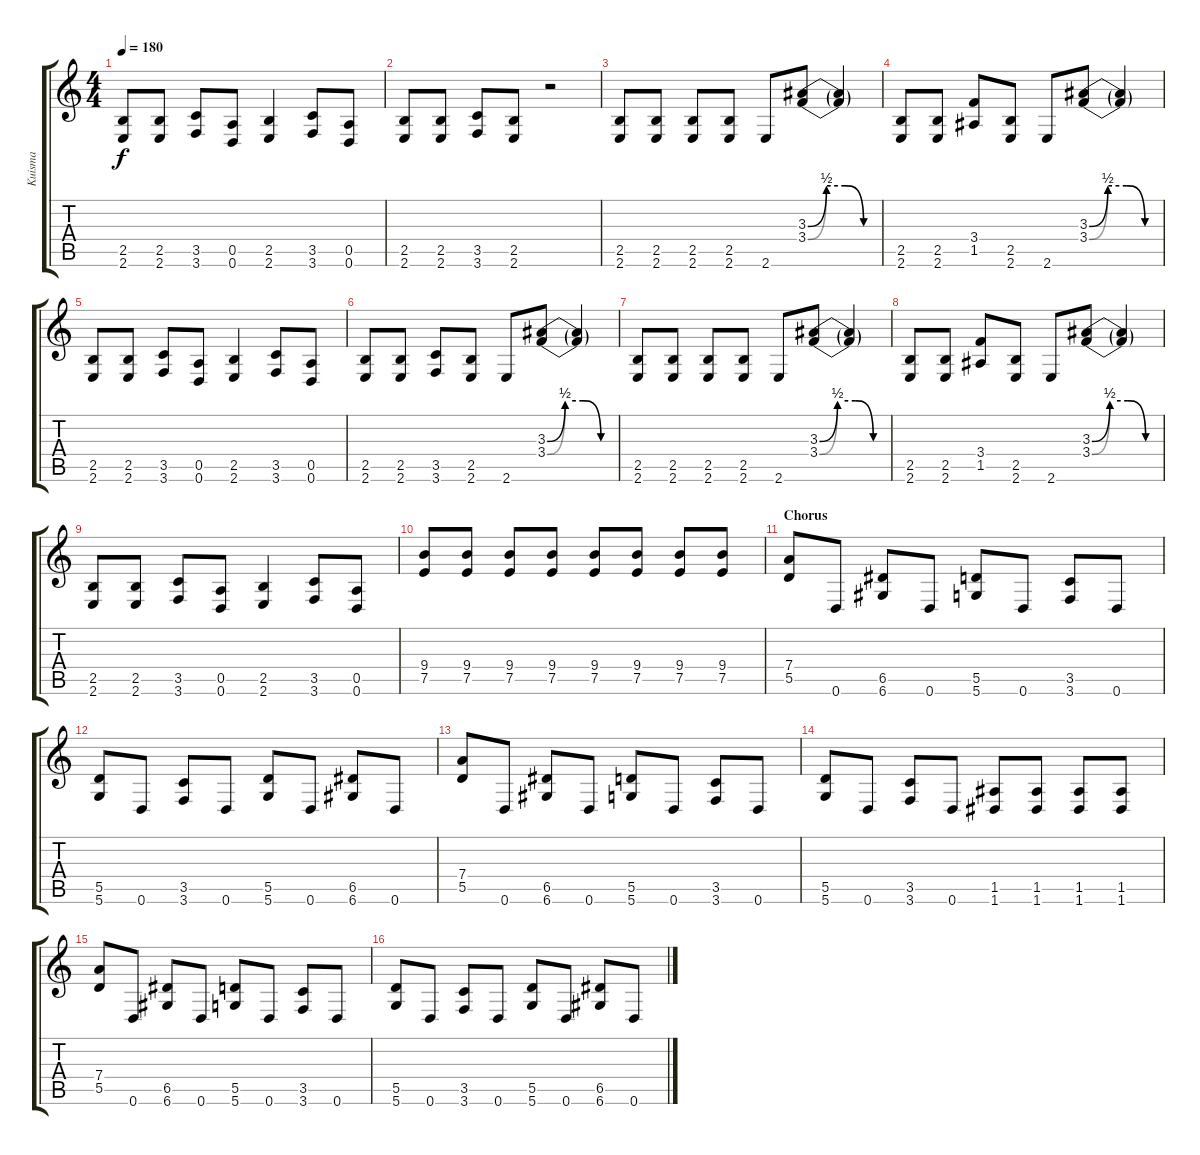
\track ("Kuisma" "Kuisma") {instrument distortionguitar}
\staff {score tabs}
\tuning (E4 B3 G3 D3 A2 D2) {hide}
\ts (4 4)
\tempo 180
\clef g2
\ks c
(2.5 2.6).8{dy f} (2.5 2.6).8 (3.5 3.6).8 (0.5 0.6).8 (2.5 2.6).4 (3.5 3.6).8 (0.5 0.6).8 |
(2.5 2.6).8 (2.5 2.6).8 (3.5 3.6).8 (2.5 2.6).8 r.2 |
(2.5 2.6).8 (2.5 2.6).8 (2.5 2.6).8 (2.5 2.6).8 2.6.8 (3.3{be (custom 0 0 15 2 30 2 45 0 60 0)} 3.4{be (custom 0 0 15 2 30 2 45 0 60 0)}).8 (3.3{t} 3.4{t}).4 |
(2.5 2.6).8 (2.5 2.6).8 (3.4 1.5).8 (2.5 2.6).8 2.6.8 (3.3{be (custom 0 0 15 2 30 2 45 0 60 0)} 3.4{be (custom 0 0 15 2 30 2 45 0 60 0)}).8 (3.3{t} 3.4{t}).4 |
(2.5 2.6).8 (2.5 2.6).8 (3.5 3.6).8 (0.5 0.6).8 (2.5 2.6).4 (3.5 3.6).8 (0.5 0.6).8 |
(2.5 2.6).8 (2.5 2.6).8 (3.5 3.6).8 (2.5 2.6).8 2.6.8 (3.3{be (custom 0 0 15 2 30 2 45 0 60 0)} 3.4{be (custom 0 0 15 2 30 2 45 0 60 0)}).8 (3.3{t} 3.4{t}).4 |
(2.5 2.6).8 (2.5 2.6).8 (2.5 2.6).8 (2.5 2.6).8 2.6.8 (3.3{be (custom 0 0 15 2 30 2 45 0 60 0)} 3.4{be (custom 0 0 15 2 30 2 45 0 60 0)}).8 (3.3{t} 3.4{t}).4 |
(2.5 2.6).8 (2.5 2.6).8 (3.4 1.5).8 (2.5 2.6).8 2.6.8 (3.3{be (custom 0 0 15 2 30 2 45 0 60 0)} 3.4{be (custom 0 0 15 2 30 2 45 0 60 0)}).8 (3.3{t} 3.4{t}).4 |
(2.5 2.6).8 (2.5 2.6).8 (3.5 3.6).8 (0.5 0.6).8 (2.5 2.6).4 (3.5 3.6).8 (0.5 0.6).8 |
(9.4 7.5).8 (9.4 7.5).8 (9.4 7.5).8 (9.4 7.5).8 (9.4 7.5).8 (9.4 7.5).8 (9.4 7.5).8 (9.4 7.5).8 |
\section ("" "Chorus")
(7.4 5.5).8 0.6.8 (6.5 6.6).8 0.6.8 (5.5 5.6).8 0.6.8 (3.5 3.6).8 0.6.8 |
(5.5 5.6).8 0.6.8 (3.5 3.6).8 0.6.8 (5.5 5.6).8 0.6.8 (6.5 6.6).8 0.6.8 |
(7.4 5.5).8 0.6.8 (6.5 6.6).8 0.6.8 (5.5 5.6).8 0.6.8 (3.5 3.6).8 0.6.8 |
(5.5 5.6).8 0.6.8 (3.5 3.6).8 0.6.8 (1.5 1.6).8 (1.5 1.6).8 (1.5 1.6).8 (1.5 1.6).8 |
(7.4 5.5).8 0.6.8 (6.5 6.6).8 0.6.8 (5.5 5.6).8 0.6.8 (3.5 3.6).8 0.6.8 |
(5.5 5.6).8 0.6.8 (3.5 3.6).8 0.6.8 (5.5 5.6).8 0.6.8 (6.5 6.6).8 0.6.8
